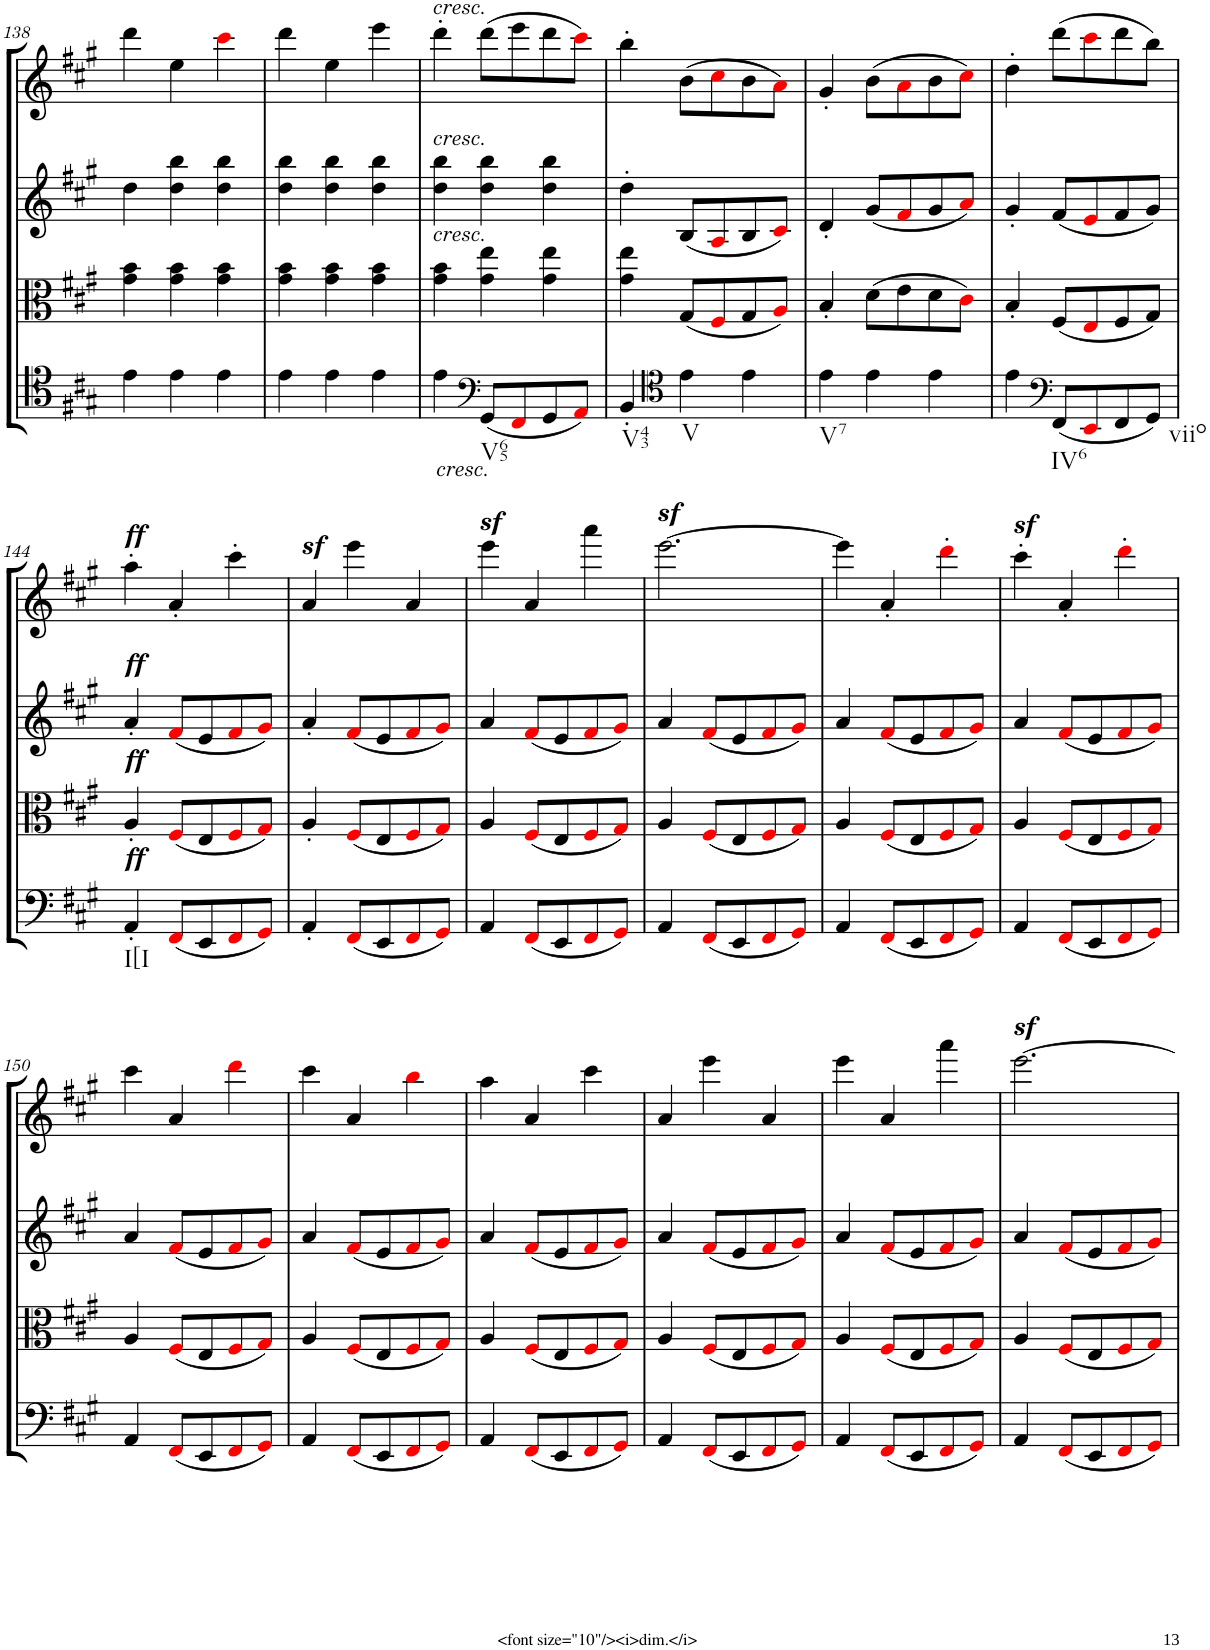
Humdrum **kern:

**kern	**kern	**kern	**kern
*part4	*part3	*part2	*part1
*staff4	*staff3	*staff2	*staff1
*I"Cello	*I"Viola	*I"2nd Violin	*I"1st Violin
*	*I'Vla	*I'Vln	*I'Vln
!!LO:PB:g=z
*clefC4	*clefC3	*clefG2	*clefG2
*k[f#c#g#]	*k[f#c#g#]	*k[f#c#g#]	*k[f#c#g#]
*A:	*A:	*A:	*A:
*M3/4	*M3/4	*M3/4	*M3/4
=138	=138	=138	=138
4e\	4g#\ 4b\	4dd\	4ddd\
4e\	4g#\ 4b\	4dd\ 4bb\	4ee\
4e\	4g#\ 4b\	4dd\ 4bb\	4ccc#i\
=139	=139	=139	=139
4e\	4g#\ 4b\	4dd\ 4bb\	4ddd\
4e\	4g#\ 4b\	4dd\ 4bb\	4ee\
4e\	4g#\ 4b\	4dd\ 4bb\	4eee\
=140	=140	=140	=140
!	!	!	!LO:TX:a:i:t=cresc.
!	!	!LO:TX:a:i:t=cresc.	!
!	!LO:TX:a:i:t=cresc.	!	!
!LO:TX:b:i:t=cresc.	!	!	!
4e\	4g#\ 4b\	4dd\ 4bb\	4ddd'\
*clefF4	*	*	*
!LO:TX:b:t=V65	!	!	!
(8GG#/L	4g#\ 4ee\	4dd\ 4bb\	(8ddd\L
8FF#i/	.	.	8eee\
8GG#/	4g#\ 4ee\	4dd\ 4bb\	8ddd\
8AAi/J)	.	.	8ccc#i\J)
=141	=141	=141	=141
!LO:TX:b:t=V43	!	!	!
4BB'/	4g#\ 4ee\	4dd'\	4bb'\
*clefC4	*	*	*
!LO:TX:b:t=V	!	!	!
4e\	(8G#/L	(8B/L	(8b\L
.	8F#i/	8Ai/	8cc#i\
4e\	8G#/	8B/	8b\
.	8Ai/J)	8c#i/J)	8ai\J)
=142	=142	=142	=142
!LO:TX:b:t=V7	!	!	!
4e\	4B'/	4d'/	4g#'/
4e\	(8d\L	(8g#/L	(8b\L
.	8e\	8f#i/	8ai\
4e\	8d\	8g#/	8b\
.	8c#i\J)	8ai/J)	8cc#i\J)
=143	=143	=143	=143
4e\	4B'/	4g#'/	4dd'\
*clefF4	*	*	*
!LO:TX:b:t=IV6	!	!	!
(8FF#/L	(8F#/L	(8f#/L	(8ddd\L
8EEi/	8Ei/	8ei/	8ccc#i\
8FF#/	8F#/	8f#/	8ddd\
!LO:TX:b:t=viio	!	!	!
8GG#/J)	8G#/J)	8g#/J)	8bb\J)
!!LO:LB:g=z
=144	=144	=144	=144
!	!	!	!LO:TX:a:Bi:t=ff
!	!	!LO:TX:a:Bi:t=ff	!
!	!LO:TX:a:Bi:t=ff	!	!
!LO:TX:a:Bi:t=ff	!	!	!
!LO:TX:b:t=I[I	!	!	!
4AA'/	4A'/	4a'/	4aa'\
(8FF#i/L	(8F#i/L	(8f#i/L	4a'/
8EE/	8E/	8e/	.
8FF#i/	8F#i/	8f#i/	4ccc#'\
8GG#i/J)	8G#i/J)	8g#i/J)	.
=145	=145	=145	=145
!	!	!	!LO:TX:a:Bi:t=sf
4AA'/	4A'/	4a'/	4a/
(8FF#i/L	(8F#i/L	(8f#i/L	4eee\
8EE/	8E/	8e/	.
8FF#i/	8F#i/	8f#i/	4a/
8GG#i/J)	8G#i/J)	8g#i/J)	.
=146	=146	=146	=146
!	!	!	!LO:TX:a:Bi:t=sf
4AA/	4A/	4a/	4eee\
(8FF#i/L	(8F#i/L	(8f#i/L	4a/
8EE/	8E/	8e/	.
8FF#i/	8F#i/	8f#i/	4aaa\
8GG#i/J)	8G#i/J)	8g#i/J)	.
=147	=147	=147	=147
!	!	!	!LO:TX:a:Bi:t=sf
4AA/	4A/	4a/	[2.eee\
(8FF#i/L	(8F#i/L	(8f#i/L	.
8EE/	8E/	8e/	.
8FF#i/	8F#i/	8f#i/	.
8GG#i/J)	8G#i/J)	8g#i/J)	.
=148	=148	=148	=148
4AA/	4A/	4a/	4eee\]
(8FF#i/L	(8F#i/L	(8f#i/L	4a'/
8EE/	8E/	8e/	.
8FF#i/	8F#i/	8f#i/	4ddd'i\
8GG#i/J)	8G#i/J)	8g#i/J)	.
=149	=149	=149	=149
!	!	!	!LO:TX:a:Bi:t=sf
4AA/	4A/	4a/	4ccc#'\
(8FF#i/L	(8F#i/L	(8f#i/L	4a'/
8EE/	8E/	8e/	.
8FF#i/	8F#i/	8f#i/	4ddd'i\
8GG#i/J)	8G#i/J)	8g#i/J)	.
!!LO:LB:g=z
=150	=150	=150	=150
4AA/	4A/	4a/	4ccc#\
(8FF#i/L	(8F#i/L	(8f#i/L	4a/
8EE/	8E/	8e/	.
8FF#i/	8F#i/	8f#i/	4dddi\
8GG#i/J)	8G#i/J)	8g#i/J)	.
=151	=151	=151	=151
4AA/	4A/	4a/	4ccc#\
(8FF#i/L	(8F#i/L	(8f#i/L	4a/
8EE/	8E/	8e/	.
8FF#i/	8F#i/	8f#i/	4bbi\
8GG#i/J)	8G#i/J)	8g#i/J)	.
=152	=152	=152	=152
4AA/	4A/	4a/	4aa\
(8FF#i/L	(8F#i/L	(8f#i/L	4a/
8EE/	8E/	8e/	.
8FF#i/	8F#i/	8f#i/	4ccc#\
8GG#i/J)	8G#i/J)	8g#i/J)	.
=153	=153	=153	=153
4AA/	4A/	4a/	4a/
(8FF#i/L	(8F#i/L	(8f#i/L	4eee\
8EE/	8E/	8e/	.
8FF#i/	8F#i/	8f#i/	4a/
8GG#i/J)	8G#i/J)	8g#i/J)	.
=154	=154	=154	=154
4AA/	4A/	4a/	4eee\
(8FF#i/L	(8F#i/L	(8f#i/L	4a/
8EE/	8E/	8e/	.
8FF#i/	8F#i/	8f#i/	4aaa\
8GG#i/J)	8G#i/J)	8g#i/J)	.
=155	=155	=155	=155
!	!	!	!LO:TX:a:Bi:t=sf
4AA/	4A/	4a/	[2.eee\
(8FF#i/L	(8F#i/L	(8f#i/L	.
8EE/	8E/	8e/	.
8FF#i/	8F#i/	8f#i/	.
8GG#i/J)	8G#i/J)	8g#i/J)	.
=	=	=	=
*-	*-	*-	*-
